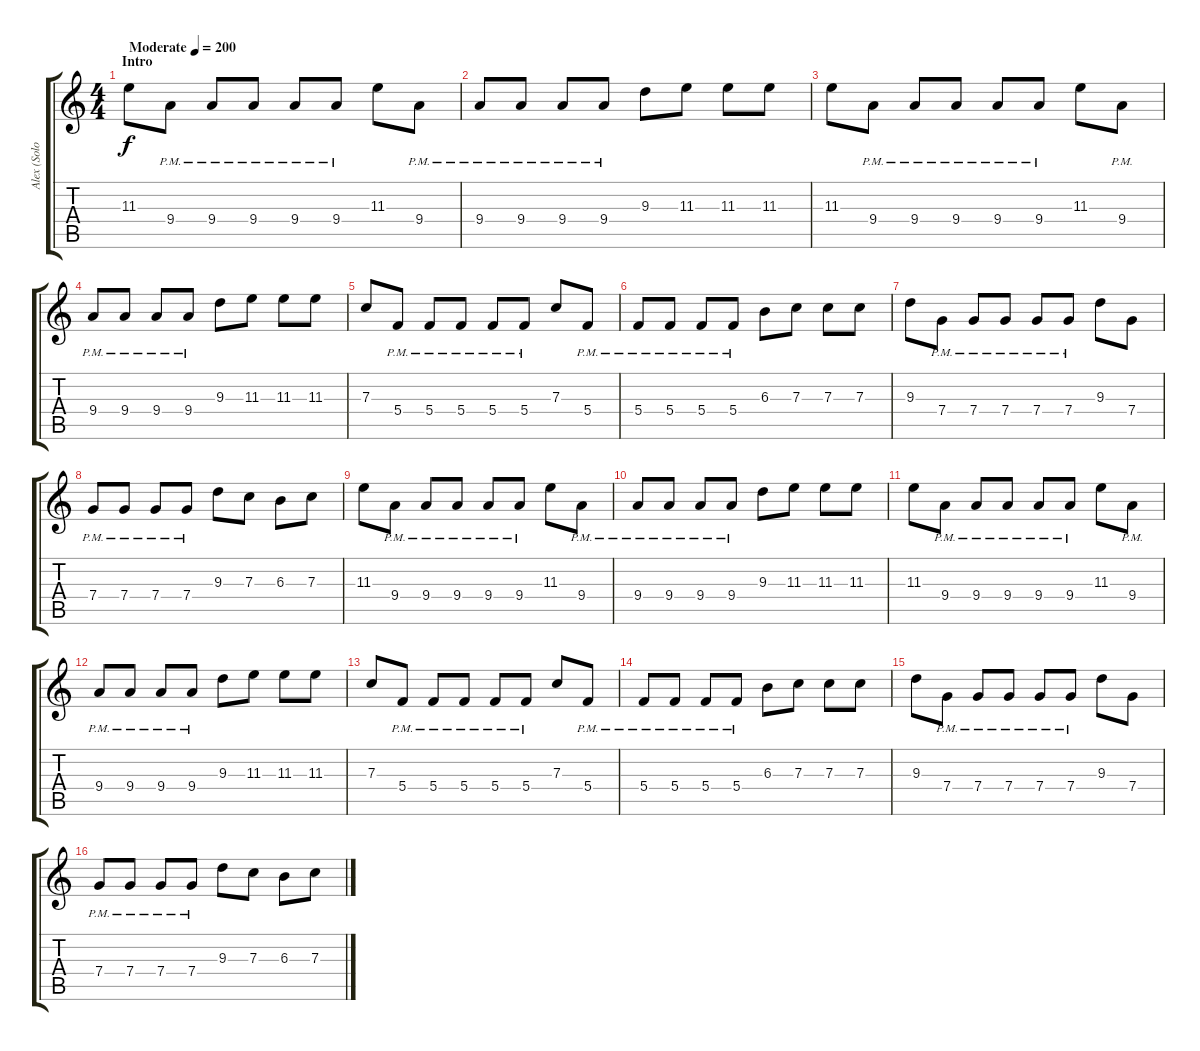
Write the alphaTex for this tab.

\track ("Alex (Solo)" "Alex (Solo") {instrument overdrivenguitar}
\staff {score tabs}
\tuning (D4 A3 F3 C3 G2 C2) {hide}
\ts (4 4)
\section ("" "Intro")
\tempo (200 "Moderate")
\clef g2
\ks c
11.3.8{dy f instrument overdrivenguitar} 9.4{pm}.8 9.4{pm}.8 9.4{pm}.8 9.4{pm}.8 9.4{pm}.8 11.3.8 9.4{pm}.8 |
9.4{pm}.8 9.4{pm}.8 9.4{pm}.8 9.4{pm}.8 9.3.8 11.3.8 11.3.8 11.3.8 |
11.3.8 9.4{pm}.8 9.4{pm}.8 9.4{pm}.8 9.4{pm}.8 9.4{pm}.8 11.3.8 9.4{pm}.8 |
9.4{pm}.8 9.4{pm}.8 9.4{pm}.8 9.4{pm}.8 9.3.8 11.3.8 11.3.8 11.3.8 |
7.3.8 5.4{pm}.8 5.4{pm}.8 5.4{pm}.8 5.4{pm}.8 5.4{pm}.8 7.3.8 5.4{pm}.8 |
5.4{pm}.8 5.4{pm}.8 5.4{pm}.8 5.4{pm}.8 6.3.8 7.3.8 7.3.8 7.3.8 |
9.3.8 7.4{pm}.8 7.4{pm}.8 7.4{pm}.8 7.4{pm}.8 7.4{pm}.8 9.3.8 7.4.8 |
7.4{pm}.8 7.4{pm}.8 7.4{pm}.8 7.4{pm}.8 9.3.8 7.3.8 6.3.8 7.3.8 |
11.3.8 9.4{pm}.8 9.4{pm}.8 9.4{pm}.8 9.4{pm}.8 9.4{pm}.8 11.3.8 9.4{pm}.8 |
9.4{pm}.8 9.4{pm}.8 9.4{pm}.8 9.4{pm}.8 9.3.8 11.3.8 11.3.8 11.3.8 |
11.3.8 9.4{pm}.8 9.4{pm}.8 9.4{pm}.8 9.4{pm}.8 9.4{pm}.8 11.3.8 9.4{pm}.8 |
9.4{pm}.8 9.4{pm}.8 9.4{pm}.8 9.4{pm}.8 9.3.8 11.3.8 11.3.8 11.3.8 |
7.3.8 5.4{pm}.8 5.4{pm}.8 5.4{pm}.8 5.4{pm}.8 5.4{pm}.8 7.3.8 5.4{pm}.8 |
5.4{pm}.8 5.4{pm}.8 5.4{pm}.8 5.4{pm}.8 6.3.8 7.3.8 7.3.8 7.3.8 |
9.3.8 7.4{pm}.8 7.4{pm}.8 7.4{pm}.8 7.4{pm}.8 7.4{pm}.8 9.3.8 7.4.8 |
7.4{pm}.8 7.4{pm}.8 7.4{pm}.8 7.4{pm}.8 9.3.8 7.3.8 6.3.8 7.3.8
